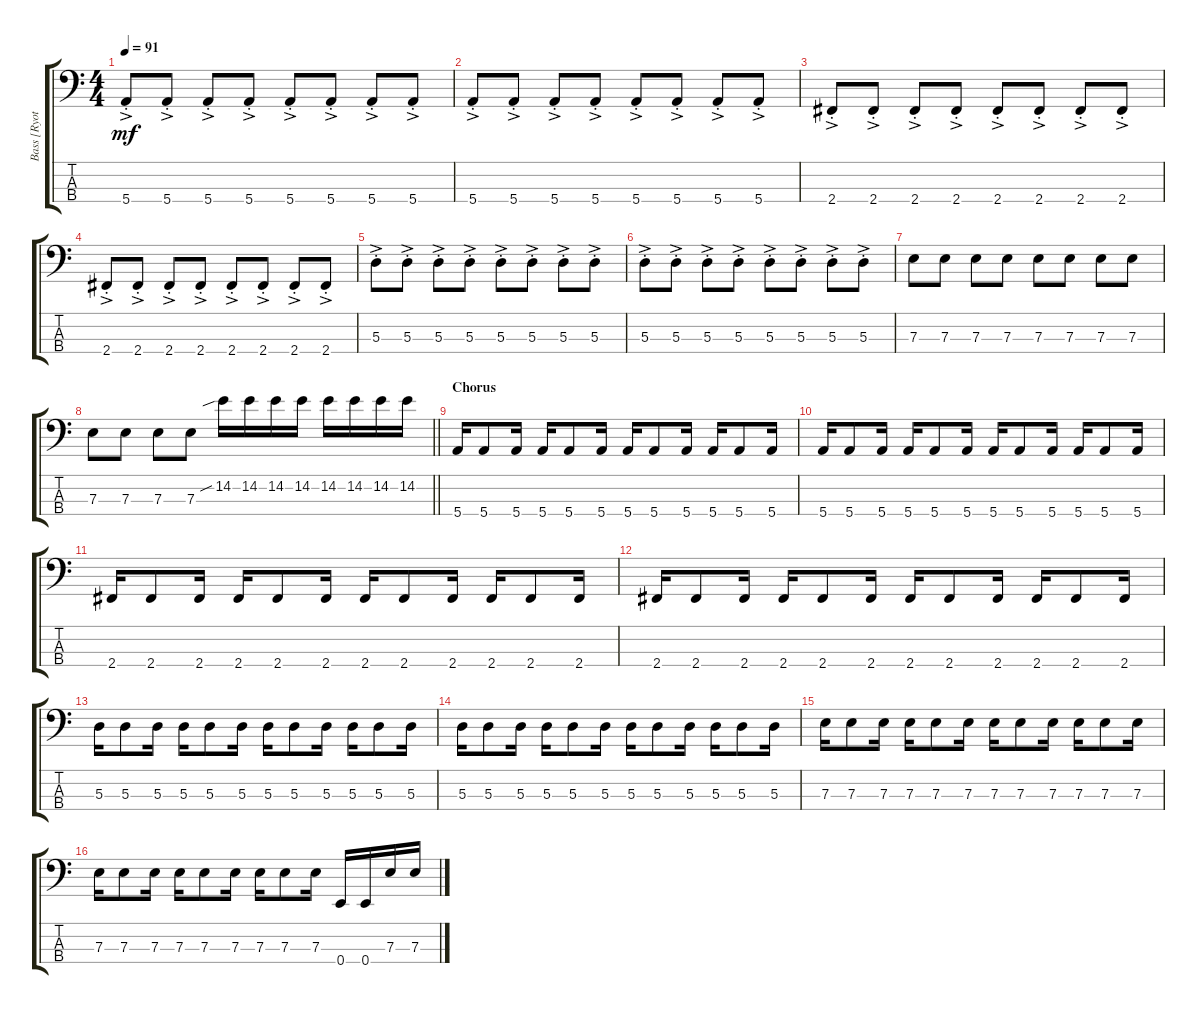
\track ("Bass [Ryota]" "Bass [Ryot") {instrument electricbassfinger}
\staff {score tabs}
\tuning (G2 D2 A1 E1) {hide}
\ts (4 4)
\tempo 91
\clef f4
\ks c
5.4{ac st}.8{dy mf} 5.4{ac st}.8 5.4{ac st}.8 5.4{ac st}.8 5.4{ac st}.8 5.4{ac st}.8 5.4{ac st}.8 5.4{ac st}.8 |
5.4{ac st}.8 5.4{ac st}.8 5.4{ac st}.8 5.4{ac st}.8 5.4{ac st}.8 5.4{ac st}.8 5.4{ac st}.8 5.4{ac st}.8 |
2.4{ac st}.8 2.4{ac st}.8 2.4{ac st}.8 2.4{ac st}.8 2.4{ac st}.8 2.4{ac st}.8 2.4{ac st}.8 2.4{ac st}.8 |
2.4{ac st}.8 2.4{ac st}.8 2.4{ac st}.8 2.4{ac st}.8 2.4{ac st}.8 2.4{ac st}.8 2.4{ac st}.8 2.4{ac st}.8 |
5.3{ac st}.8 5.3{ac st}.8 5.3{ac st}.8 5.3{ac st}.8 5.3{ac st}.8 5.3{ac st}.8 5.3{ac st}.8 5.3{ac st}.8 |
5.3{ac st}.8 5.3{ac st}.8 5.3{ac st}.8 5.3{ac st}.8 5.3{ac st}.8 5.3{ac st}.8 5.3{ac st}.8 5.3{ac st}.8 |
7.3.8 7.3.8 7.3.8 7.3.8 7.3.8 7.3.8 7.3.8 7.3.8 |
\barLineRight lightlight
7.3.8 7.3.8 7.3.8 7.3.8 14.2{sib}.16 14.2.16 14.2.16 14.2.16 14.2.16 14.2.16 14.2.16 14.2.16 |
\section ("" "Chorus")
5.4.16 5.4.8 5.4.16 5.4.16 5.4.8 5.4.16 5.4.16 5.4.8 5.4.16 5.4.16 5.4.8 5.4.16 |
5.4.16 5.4.8 5.4.16 5.4.16 5.4.8 5.4.16 5.4.16 5.4.8 5.4.16 5.4.16 5.4.8 5.4.16 |
2.4.16 2.4.8 2.4.16 2.4.16 2.4.8 2.4.16 2.4.16 2.4.8 2.4.16 2.4.16 2.4.8 2.4.16 |
2.4.16 2.4.8 2.4.16 2.4.16 2.4.8 2.4.16 2.4.16 2.4.8 2.4.16 2.4.16 2.4.8 2.4.16 |
5.3.16 5.3.8 5.3.16 5.3.16 5.3.8 5.3.16 5.3.16 5.3.8 5.3.16 5.3.16 5.3.8 5.3.16 |
5.3.16 5.3.8 5.3.16 5.3.16 5.3.8 5.3.16 5.3.16 5.3.8 5.3.16 5.3.16 5.3.8 5.3.16 |
7.3.16 7.3.8 7.3.16 7.3.16 7.3.8 7.3.16 7.3.16 7.3.8 7.3.16 7.3.16 7.3.8 7.3.16 |
7.3.16 7.3.8 7.3.16 7.3.16 7.3.8 7.3.16 7.3.16 7.3.8 7.3.16 0.4.16 0.4.16 7.3.16 7.3.16
